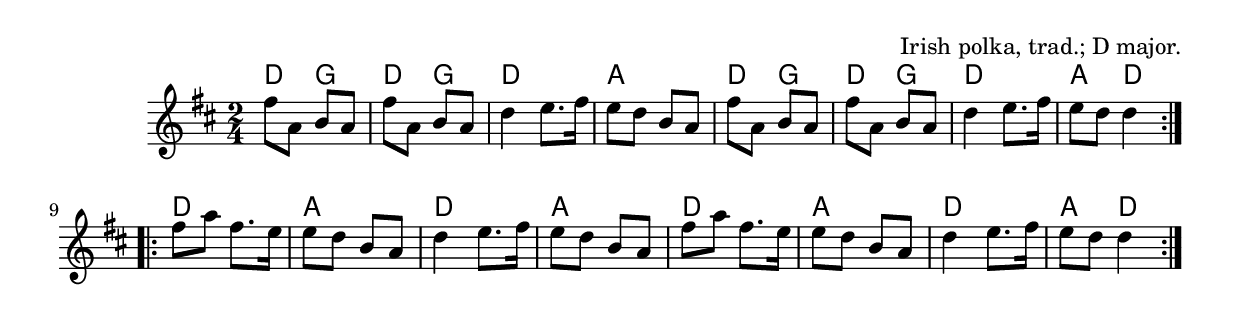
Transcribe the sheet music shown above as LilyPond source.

\version "2.18.2"
\include "util.ly"

\tocItem \markup "Egan's Polka"

\score {
  <<
    \relative fis'' {
      \time 2/4
      \key d \major

      \repeat volta 2 {
        fis8 a, b a |
        fis'8 a, b a |
        d4 e8. fis16 |
        e8 d b a |

        fis'8 a, b a |
        fis'8 a, b a |
        d4 e8. fis16 |
        e8 d d4 |
      }
      \break

      \repeat volta 2 {
        fis8 a fis8. e16 |
        e8 d b a |
        d4 e8. fis16 |
        e8 d b a |

        fis'8 a fis8. e16 |
        e8 d b a |
        d4 e8. fis16 |
        e8 d d4 |
      }
    }

    \chords {
      \time 2/4
      \set chordChanges = ##t
      \repeat volta 2 {
        d4 g | d g | d d | a a |
        d g | d g | d d | a d |
      }
      \repeat volta 2 {
        d2 | a | d | a | d | a | d | a4 d4 |
      }
    }
  >>

  \header {
    title = "Egan's Polka"
    opus = "Irish polka, trad.; D major."
  }
}